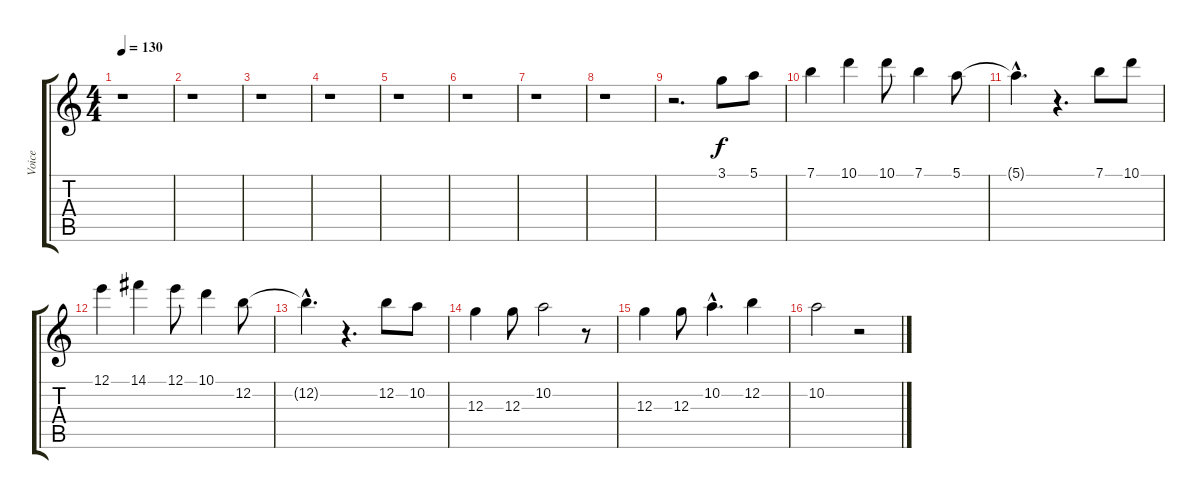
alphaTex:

\track ("Voice" "Voice") {instrument electricguitarjazz}
\staff {score tabs}
\tuning (E4 B3 G3 D3 A2 E2) {hide}
\ts (4 4)
\tempo 130
\clef g2
\ks c
r.1{dy f} |
r.1 |
r.1 |
r.1 |
r.1 |
r.1 |
r.1 |
r.1 |
r.2{d} 3.1.8 5.1.8 |
7.1.4 10.1.4 10.1.8 7.1.4 5.1.8 |
5.1{hac t}.4{d} r.4{d} 7.1.8 10.1.8 |
12.1.4 14.1.4 12.1.8 10.1.4 12.2.8 |
12.2{hac t}.4{d} r.4{d} 12.2.8 10.2.8 |
12.3.4 12.3.8 10.2.2 r.8 |
12.3.4 12.3.8 10.2{hac}.4{d} 12.2.4 |
10.2.2 r.2
